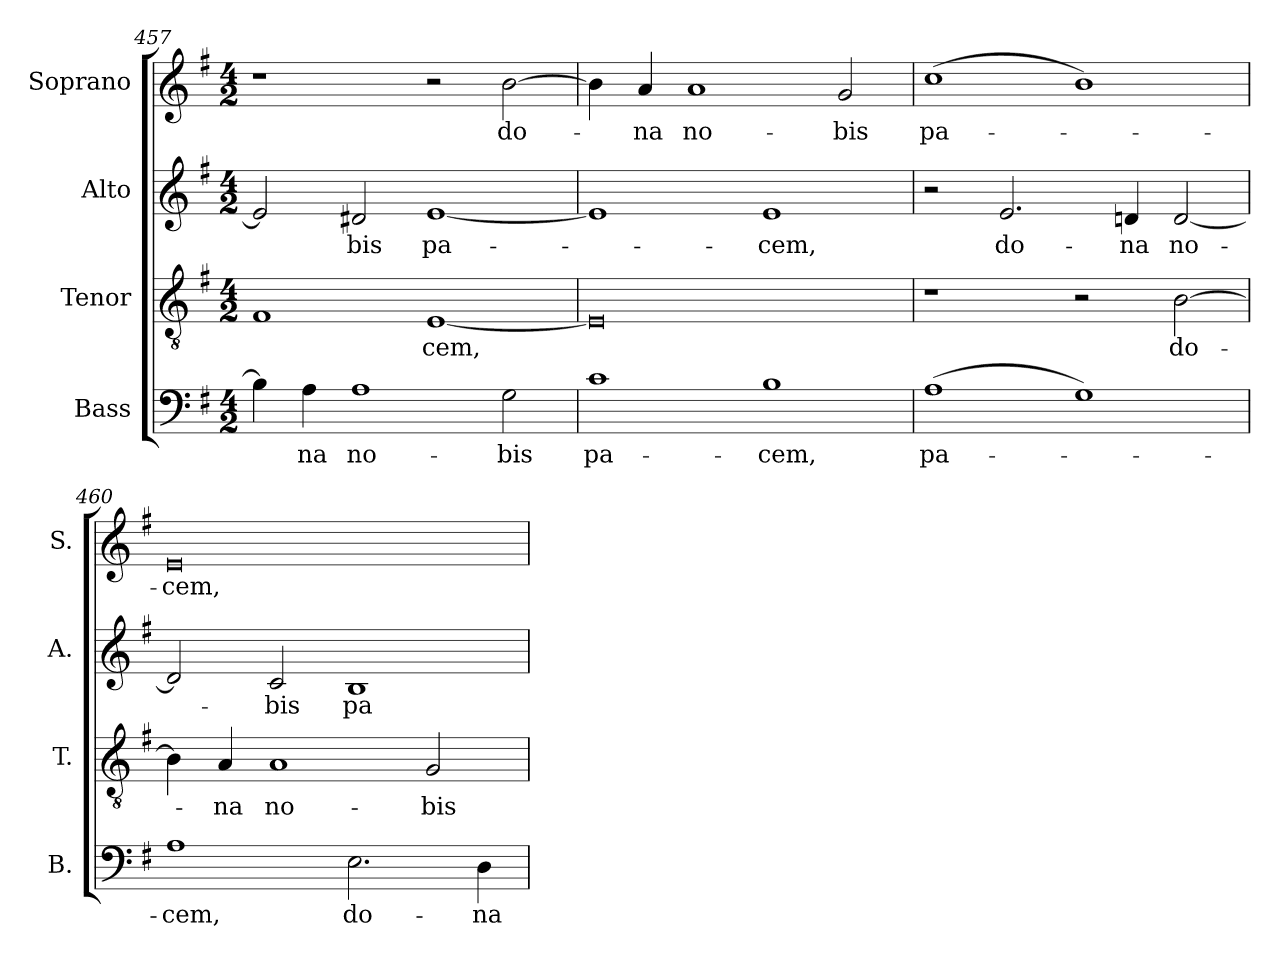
**kern	**text	**kern	**text	**kern	**text	**kern	**text
*part4	*part4	*part3	*part3	*part2	*part2	*part1	*part1
*staff4	*staff4	*staff3	*staff3	*staff2	*staff2	*staff1	*staff1
*I"Bass	*	*I"Tenor	*	*I"Alto	*	*I"Soprano	*
*I'B.	*	*I'T.	*	*I'A.	*	*I'S.	*
!!LO:LB:g=z
*clefF4	*	*clefGv2	*	*clefG2	*	*clefG2	*
*	*	*ITrd7c12	*	*	*	*	*
*k[f#]	*	*k[f#]	*	*k[f#]	*	*k[f#]	*
*G:	*	*G:	*	*G:	*	*G:	*
*M4/2	*	*M4/2	*	*M4/2	*	*M4/2	*
=457	=457	=457	=457	=457	=457	=457	=457
4Bi\]	.	1FF#i	.	2ei/]	.	1r	.
!	!LO:LY:b:color=#000000	!	!	!	!	!	!
4Ai\	-na	.	.	.	.	.	.
!	!LO:LY:b:color=#000000	!	!	!	!	!	!
!	!	!	!	!	!LO:LY:b:color=#000000	!	!
1Ai	no-	.	.	2d#Xi/	-bis	.	.
!	!	!	!LO:LY:b:color=#000000	!	!	!	!
!	!	!	!	!	!LO:LY:b:color=#000000	!	!
.	.	[1EEi	-cem,	[1ei	pa-	2r	.
!	!LO:LY:b:color=#000000	!	!	!	!	!	!
!	!	!	!	!	!	!	!LO:LY:b:color=#000000
2Gi\	-bis	.	.	.	.	[2bi\	do-
=458	=458	=458	=458	=458	=458	=458	=458
!	!LO:LY:b:color=#000000	!	!	!	!	!	!
1ci	pa-	0EEi]	.	1ei]	.	4bi\]	.
!	!	!	!	!	!	!	!LO:LY:b:color=#000000
.	.	.	.	.	.	4ai/	-na
!	!	!	!	!	!	!	!LO:LY:b:color=#000000
.	.	.	.	.	.	1ai	no-
!	!LO:LY:b:color=#000000	!	!	!	!	!	!
!	!	!	!	!	!LO:LY:b:color=#000000	!	!
1Bi	-cem,	.	.	1ei	-cem,	.	.
!	!	!	!	!	!	!	!LO:LY:b:color=#000000
.	.	.	.	.	.	2gi/	-bis
=459	=459	=459	=459	=459	=459	=459	=459
!	!LO:LY:b:color=#000000	!	!	!	!	!	!
!	!	!	!	!	!	!	!LO:LY:b:color=#000000
(1Ai	pa-	1r	.	2r	.	(1cci	pa-
!	!	!	!	!	!LO:LY:b:color=#000000	!	!
.	.	.	.	2.ei/	do-	.	.
1Gi)	.	2r	.	.	.	1bi)	.
!	!	!	!	!	!LO:LY:b:color=#000000	!	!
.	.	.	.	4dni/	-na	.	.
!	!	!	!LO:LY:b:color=#000000	!	!	!	!
!	!	!	!	!	!LO:LY:b:color=#000000	!	!
.	.	[2BBi\	do-	[2di/	no-	.	.
=460	=460	=460	=460	=460	=460	=460	=460
!	!LO:LY:b:color=#000000	!	!	!	!	!	!
!	!	!	!	!	!	!	!LO:LY:b:color=#000000
1Ai	-cem,	4BBi\]	.	2di/]	.	0ei	-cem,
!	!	!	!LO:LY:b:color=#000000	!	!	!	!
.	.	4AAi/	-na	.	.	.	.
!	!	!	!LO:LY:b:color=#000000	!	!	!	!
!	!	!	!	!	!LO:LY:b:color=#000000	!	!
.	.	1AAi	no-	2ci/	-bis	.	.
!	!LO:LY:b:color=#000000	!	!	!	!	!	!
!	!	!	!	!	!LO:LY:b:color=#000000	!	!
2.Ei\	do-	.	.	1Bi	pa-	.	.
!	!	!	!LO:LY:b:color=#000000	!	!	!	!
.	.	2GGi/	-bis	.	.	.	.
!	!LO:LY:b:color=#000000	!	!	!	!	!	!
4Di\	-na	.	.	.	.	.	.
=	=	=	=	=	=	=	=
*-	*-	*-	*-	*-	*-	*-	*-
